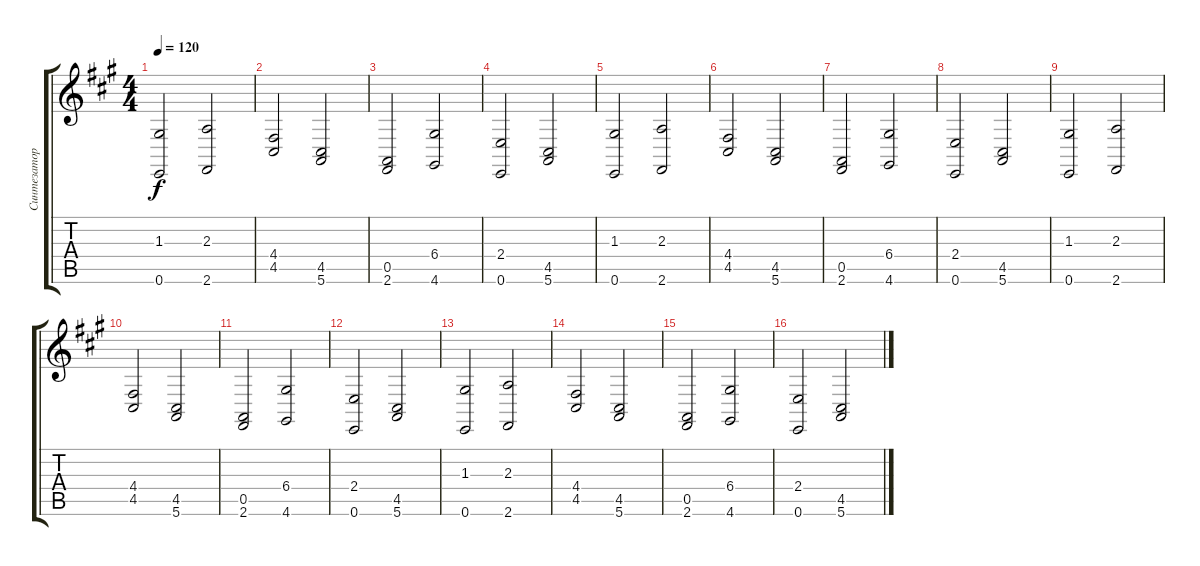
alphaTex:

\track ("Синтезатор" "Синтезатор") {instrument stringensemble2}
\staff {score tabs}
\tuning (E4 B3 G3 D3 A2 E2) {hide}
\ts (4 4)
\tempo 120
\clef g2
\ks f#minor
(1.3 0.6).2{dy f} (2.3 2.6).2 |
(4.4 4.5).2 (4.5 5.6).2 |
(0.5 2.6).2 (6.4 4.6).2 |
(2.4 0.6).2 (4.5 5.6).2 |
(1.3 0.6).2 (2.3 2.6).2 |
(4.4 4.5).2 (4.5 5.6).2 |
(0.5 2.6).2 (6.4 4.6).2 |
(2.4 0.6).2 (4.5 5.6).2 |
(1.3 0.6).2 (2.3 2.6).2 |
(4.4 4.5).2 (4.5 5.6).2 |
(0.5 2.6).2 (6.4 4.6).2 |
(2.4 0.6).2 (4.5 5.6).2 |
(1.3 0.6).2 (2.3 2.6).2 |
(4.4 4.5).2 (4.5 5.6).2 |
(0.5 2.6).2 (6.4 4.6).2 |
(2.4 0.6).2 (4.5 5.6).2
